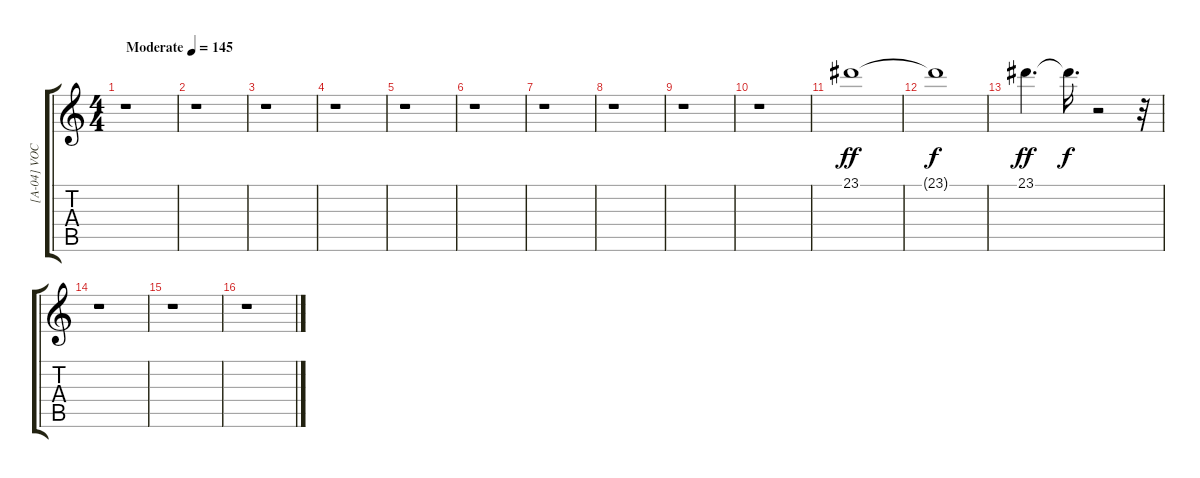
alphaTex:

\track ("[A-04] VOCAL" "[A-04] VOC") {instrument synthbrass1}
\staff {score tabs}
\tuning (E4 B3 G3 D3 A2 E2) {hide}
\ts (4 4)
\tempo (145 "Moderate")
\clef g2
\ks c
r.1{dy ff instrument synthbrass1} |
r.1 |
r.1 |
r.1 |
r.1 |
r.1 |
r.1 |
r.1 |
r.1 |
r.1 |
23.1.1{balance 8} |
23.1{t}.1{dy f} |
23.1.4{d dy ff} 23.1{t}.16{d dy f} r.2 r.32 |
r.1 |
r.1 |
r.1
